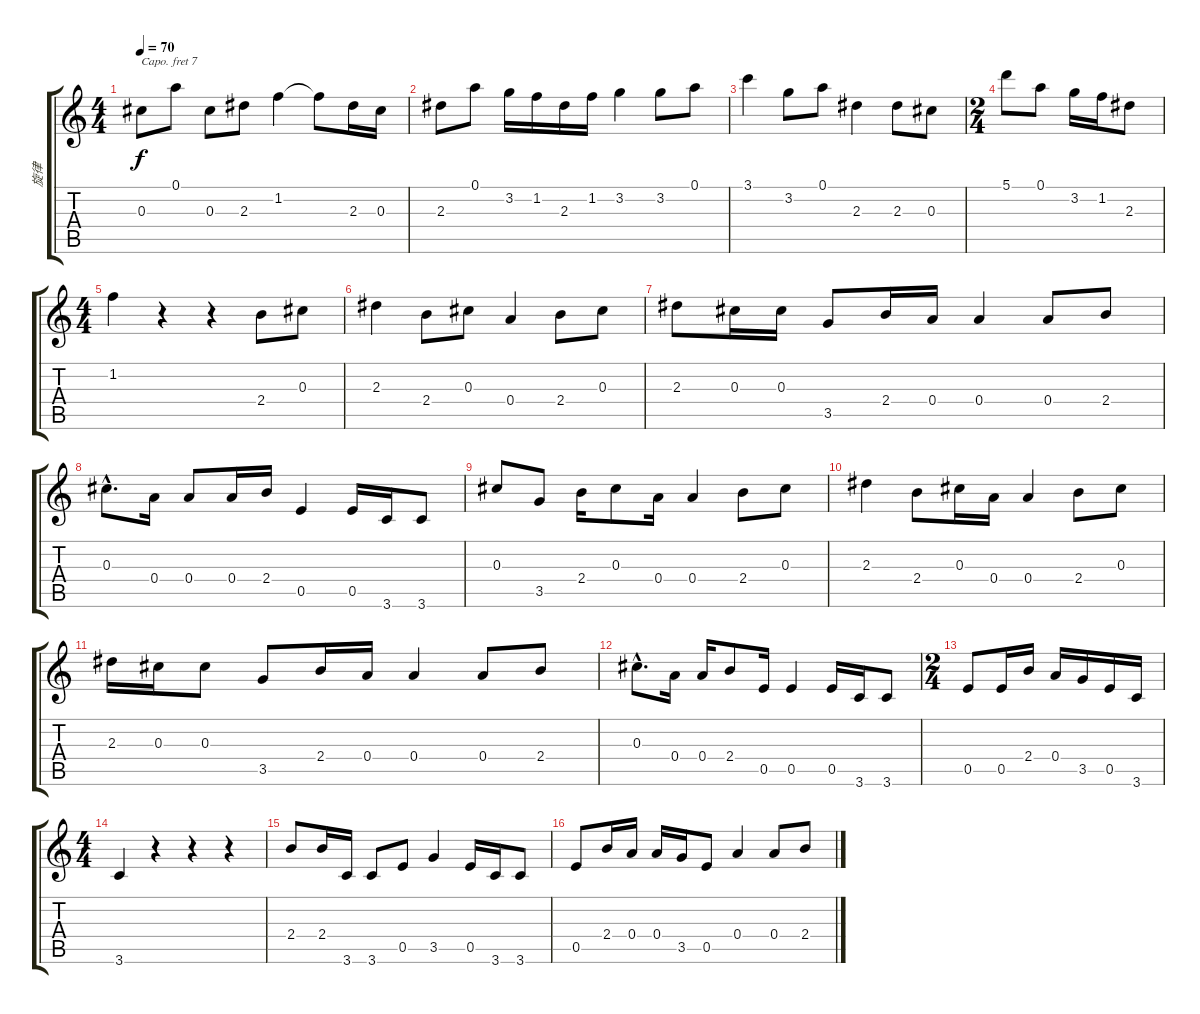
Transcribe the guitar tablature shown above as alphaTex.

\track ("旋律" "旋律") {instrument electricguitarclean}
\staff {score tabs}
\capo 7
\tuning (D4 A3 Gb3 D3 A2 D2) {hide}
\ts (4 4)
\tempo 70
\clef g2
\ks c
0.3.8{dy f} 0.1.8 0.3.8 2.3.8 1.2.4 1.2{t}.8 2.3.16 0.3.16 |
2.3.8 0.1.8 3.2.16 1.2.16 2.3.16 1.2.16 3.2.4 3.2.8 0.1.8 |
3.1.4 3.2.8 0.1.8 2.3.4 2.3.8 0.3.8 |
\ts (2 4)
5.1.8 0.1.8 3.2.16 1.2.16 2.3.8 |
\ts (4 4)
1.2.4 r.4 r.4 2.4.8 0.3.8 |
2.3.4 2.4.8 0.3.8 0.4.4 2.4.8 0.3.8 |
2.3.8 0.3.16 0.3.16 3.5.8 2.4.16 0.4.16 0.4.4 0.4.8 2.4.8 |
0.3{hac}.8{d} 0.4.16 0.4.8 0.4.16 2.4.16 0.5.4 0.5.16 3.6.16 3.6.8 |
0.3.8 3.5.8 2.4.16 0.3.8 0.4.16 0.4.4 2.4.8 0.3.8 |
2.3.4 2.4.8 0.3.16 0.4.16 0.4.4 2.4.8 0.3.8 |
2.3.16 0.3.16 0.3.8 3.5.8 2.4.16 0.4.16 0.4.4 0.4.8 2.4.8 |
0.3{hac}.8{d} 0.4.16 0.4.16 2.4.8 0.5.16 0.5.4 0.5.16 3.6.16 3.6.8 |
\ts (2 4)
0.5.8 0.5.16 2.4.16 0.4.16 3.5.16 0.5.16 3.6.16 |
\ts (4 4)
3.6.4 r.4 r.4 r.4 |
2.4.8 2.4.16 3.6.16 3.6.8 0.5.8 3.5.4 0.5.16 3.6.16 3.6.8 |
0.5.8 2.4.16 0.4.16 0.4.16 3.5.16 0.5.8 0.4.4 0.4.8 2.4.8
